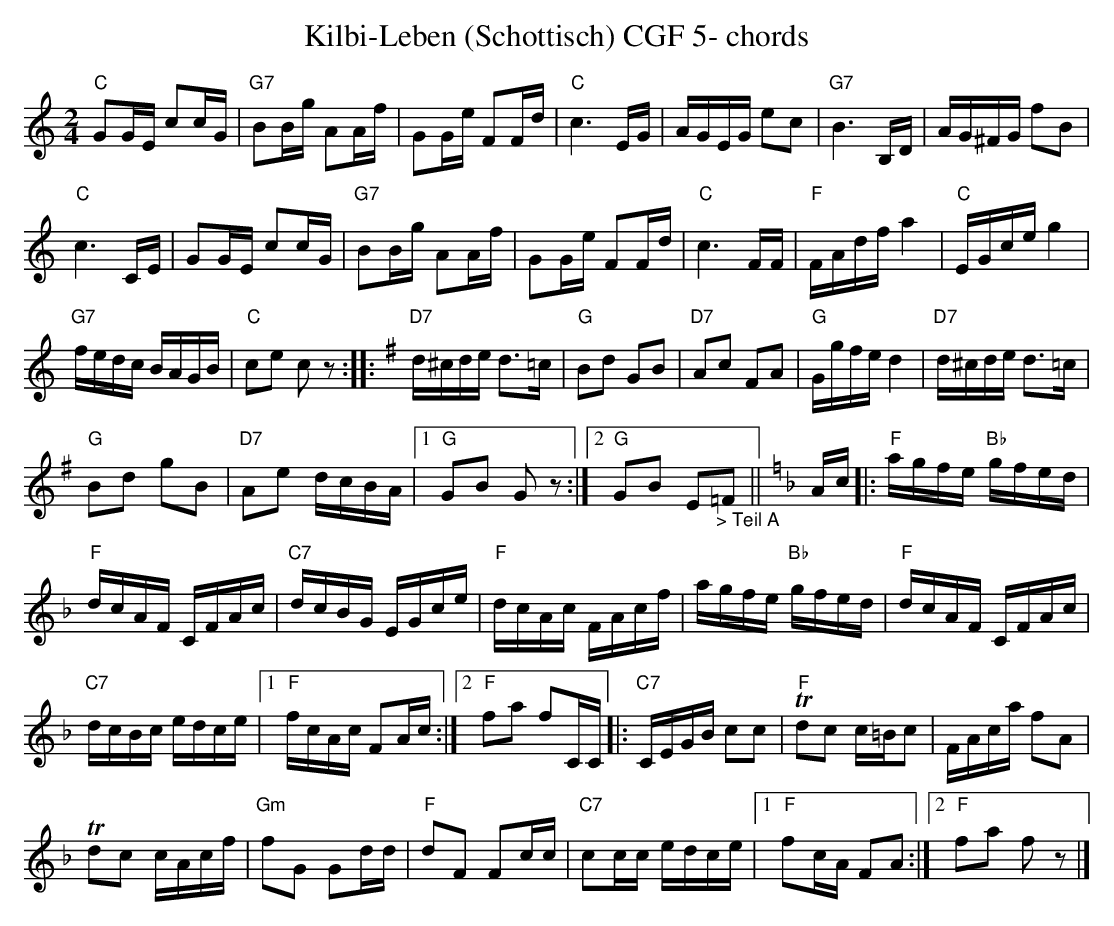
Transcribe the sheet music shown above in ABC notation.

X:1
T:Kilbi-Leben (Schottisch) CGF 5- chords
M:2/4
L:1/16
K:Cmaj%%MIDI gchordon
"C"G2GE c2cG | "G7"B2Bg A2Af | G2Ge F2Fd | "C"c6EG | AGEG e2c2 | "G7"B6B,D | AG^FG f2B2 |
"C"c6CE | G2GE c2cG | "G7"B2Bg A2Af | G2Ge F2Fd | "C"c6FF | "F"FAdf a4 | "C"EGce g4 |
"G7"fedc BAGB | "C"c2e2 c2z2 :: [K:Gmaj] "D7"d^cde d3=c | "G"B2d2 G2B2 | "D7"A2c2 F2A2 | "G"Ggfe d4 | "D7"d^cde d3=c |
"G"B2d2 g2B2 | "D7"A2e2 dcBA |1 "G"G2B2 G2z2 :|2 "G"G2B2 E2"_> Teil A"=F2 || [K:Fmaj] Ac |: "F"agfe "Bb"gfed |
"F"dcAF CFAc | "C7"dcBG EGce | "F"dcAc FAcf | agfe "Bb"gfed | "F"dcAF CFAc |
"C7"dcBc edce |1 "F"fcAc F2Ac :|2 "F"f2a2 f2CC |: "C7"CEGB c2c2 | "F"Td2c2 c=Bc2 | FAca f2A2 |
Td2c2 cAcf | "Gm"f2G2 G2dd | "F"d2F2 F2cc | "C7"c2cc edce |1 "F"f2cA F2A2 :|2 "F"f2a2 f2z2 |]
